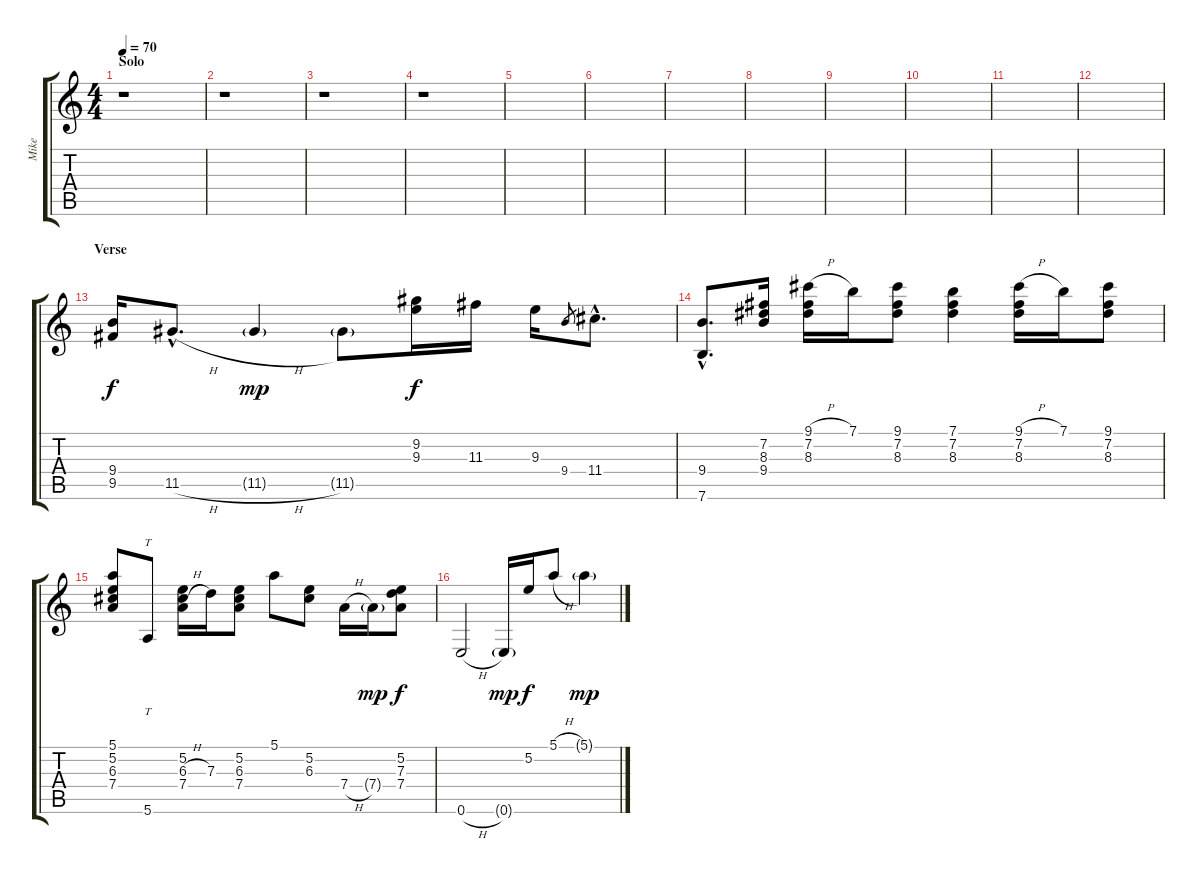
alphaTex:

\track ("Mike" "Mike") {instrument electricguitarjazz}
\staff {score tabs}
\tuning (E4 B3 G3 D3 A2 E2) {hide}
\ts (4 4)
\section ("" "Solo")
\tempo 70
\clef g2
\ks c
r.1{dy mf} |
r.1 |
r.1 |
r.1 |
|
|
|
|
|
|
|
|
\section ("" "Verse")
(9.4 9.5).16{dy f} 11.5{h hac}.8{d} 11.5{h g}.4{dy mp} 11.5{g}.8 (9.2 9.3).16{dy f} 11.3.16 9.3.16 9.4.8{gr} 11.4{hac}.8{d} |
(9.4{hac} 7.6{hac}).8{d} (7.2 8.3 9.4).16 (9.1{h} 7.2 8.3).16 7.1.16 (9.1 7.2 8.3).8 (7.1 7.2 8.3).4 (9.1{h} 7.2 8.3).16 7.1.16 (9.1 7.2 8.3).8 |
(5.1 5.2 6.3 7.4).8 5.6.8{tt} (5.2 6.3{h} 7.4).16 7.3.16 (5.2 6.3 7.4).8 5.1.8 (5.2 6.3).8 7.4{h}.16 7.4{g}.16{dy mp} (5.2 7.3 7.4).8{dy f} |
0.6{h}.2 0.6{g}.16{dy mp} 5.2.16{dy f} 5.1{h}.8 5.1{g}.4{dy mp}
